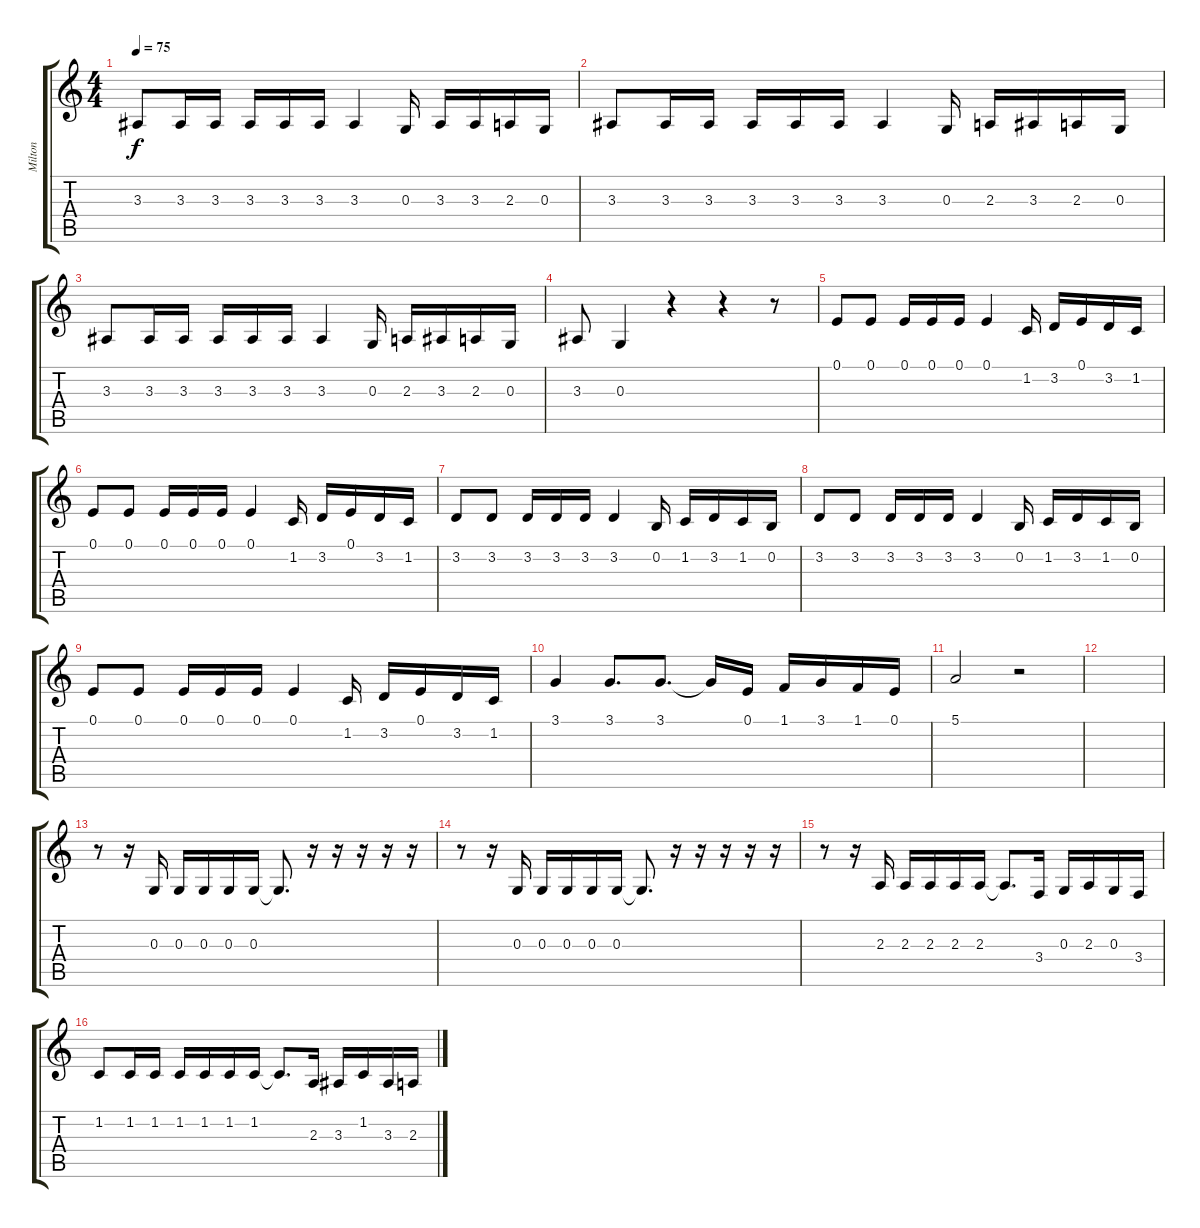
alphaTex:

\track ("Milton" "Milton") {instrument clarinet}
\staff {score tabs}
\tuning (E4 B3 G3 D3 A2 E2) {hide}
\ts (4 4)
\tempo 75
\clef g2
\ks c
3.3.8{dy f} 3.3.16 3.3.16 3.3.16 3.3.16 3.3.16 3.3.4 0.3.16 3.3.16 3.3.16 2.3.16 0.3.16 |
3.3.8 3.3.16 3.3.16 3.3.16 3.3.16 3.3.16 3.3.4 0.3.16 2.3.16 3.3.16 2.3.16 0.3.16 |
3.3.8 3.3.16 3.3.16 3.3.16 3.3.16 3.3.16 3.3.4 0.3.16 2.3.16 3.3.16 2.3.16 0.3.16 |
3.3.8 0.3.4 r.4 r.4 r.8 |
0.1.8{volume 10 instrument pad7halo} 0.1.8 0.1.16 0.1.16 0.1.16 0.1.4 1.2.16 3.2.16 0.1.16 3.2.16 1.2.16 |
0.1.8 0.1.8 0.1.16 0.1.16 0.1.16 0.1.4 1.2.16 3.2.16 0.1.16 3.2.16 1.2.16 |
3.2.8 3.2.8 3.2.16 3.2.16 3.2.16 3.2.4 0.2.16 1.2.16 3.2.16 1.2.16 0.2.16 |
3.2.8 3.2.8 3.2.16 3.2.16 3.2.16 3.2.4 0.2.16 1.2.16 3.2.16 1.2.16 0.2.16 |
0.1.8 0.1.8 0.1.16 0.1.16 0.1.16 0.1.4 1.2.16 3.2.16 0.1.16 3.2.16 1.2.16 |
3.1.4 3.1.8{d} 3.1.8{d} 3.1{t}.16 0.1.16 1.1.16 3.1.16 1.1.16 0.1.16 |
5.1.2 r.2 |
|
r.8{volume 14 instrument clarinet} r.16 0.3.16 0.3.16 0.3.16 0.3.16 0.3.16 0.3{t}.8{d} r.16 r.16 r.16 r.16 r.16 |
r.8 r.16 0.3.16 0.3.16 0.3.16 0.3.16 0.3.16 0.3{t}.8{d} r.16 r.16 r.16 r.16 r.16 |
r.8 r.16 2.3.16 2.3.16 2.3.16 2.3.16 2.3.16 2.3{t}.8{d} 3.4.16 0.3.16 2.3.16 0.3.16 3.4.16 |
1.2.8 1.2.16 1.2.16 1.2.16 1.2.16 1.2.16 1.2.16 1.2{t}.8{d} 2.3.16 3.3.16 1.2.16 3.3.16 2.3.16
